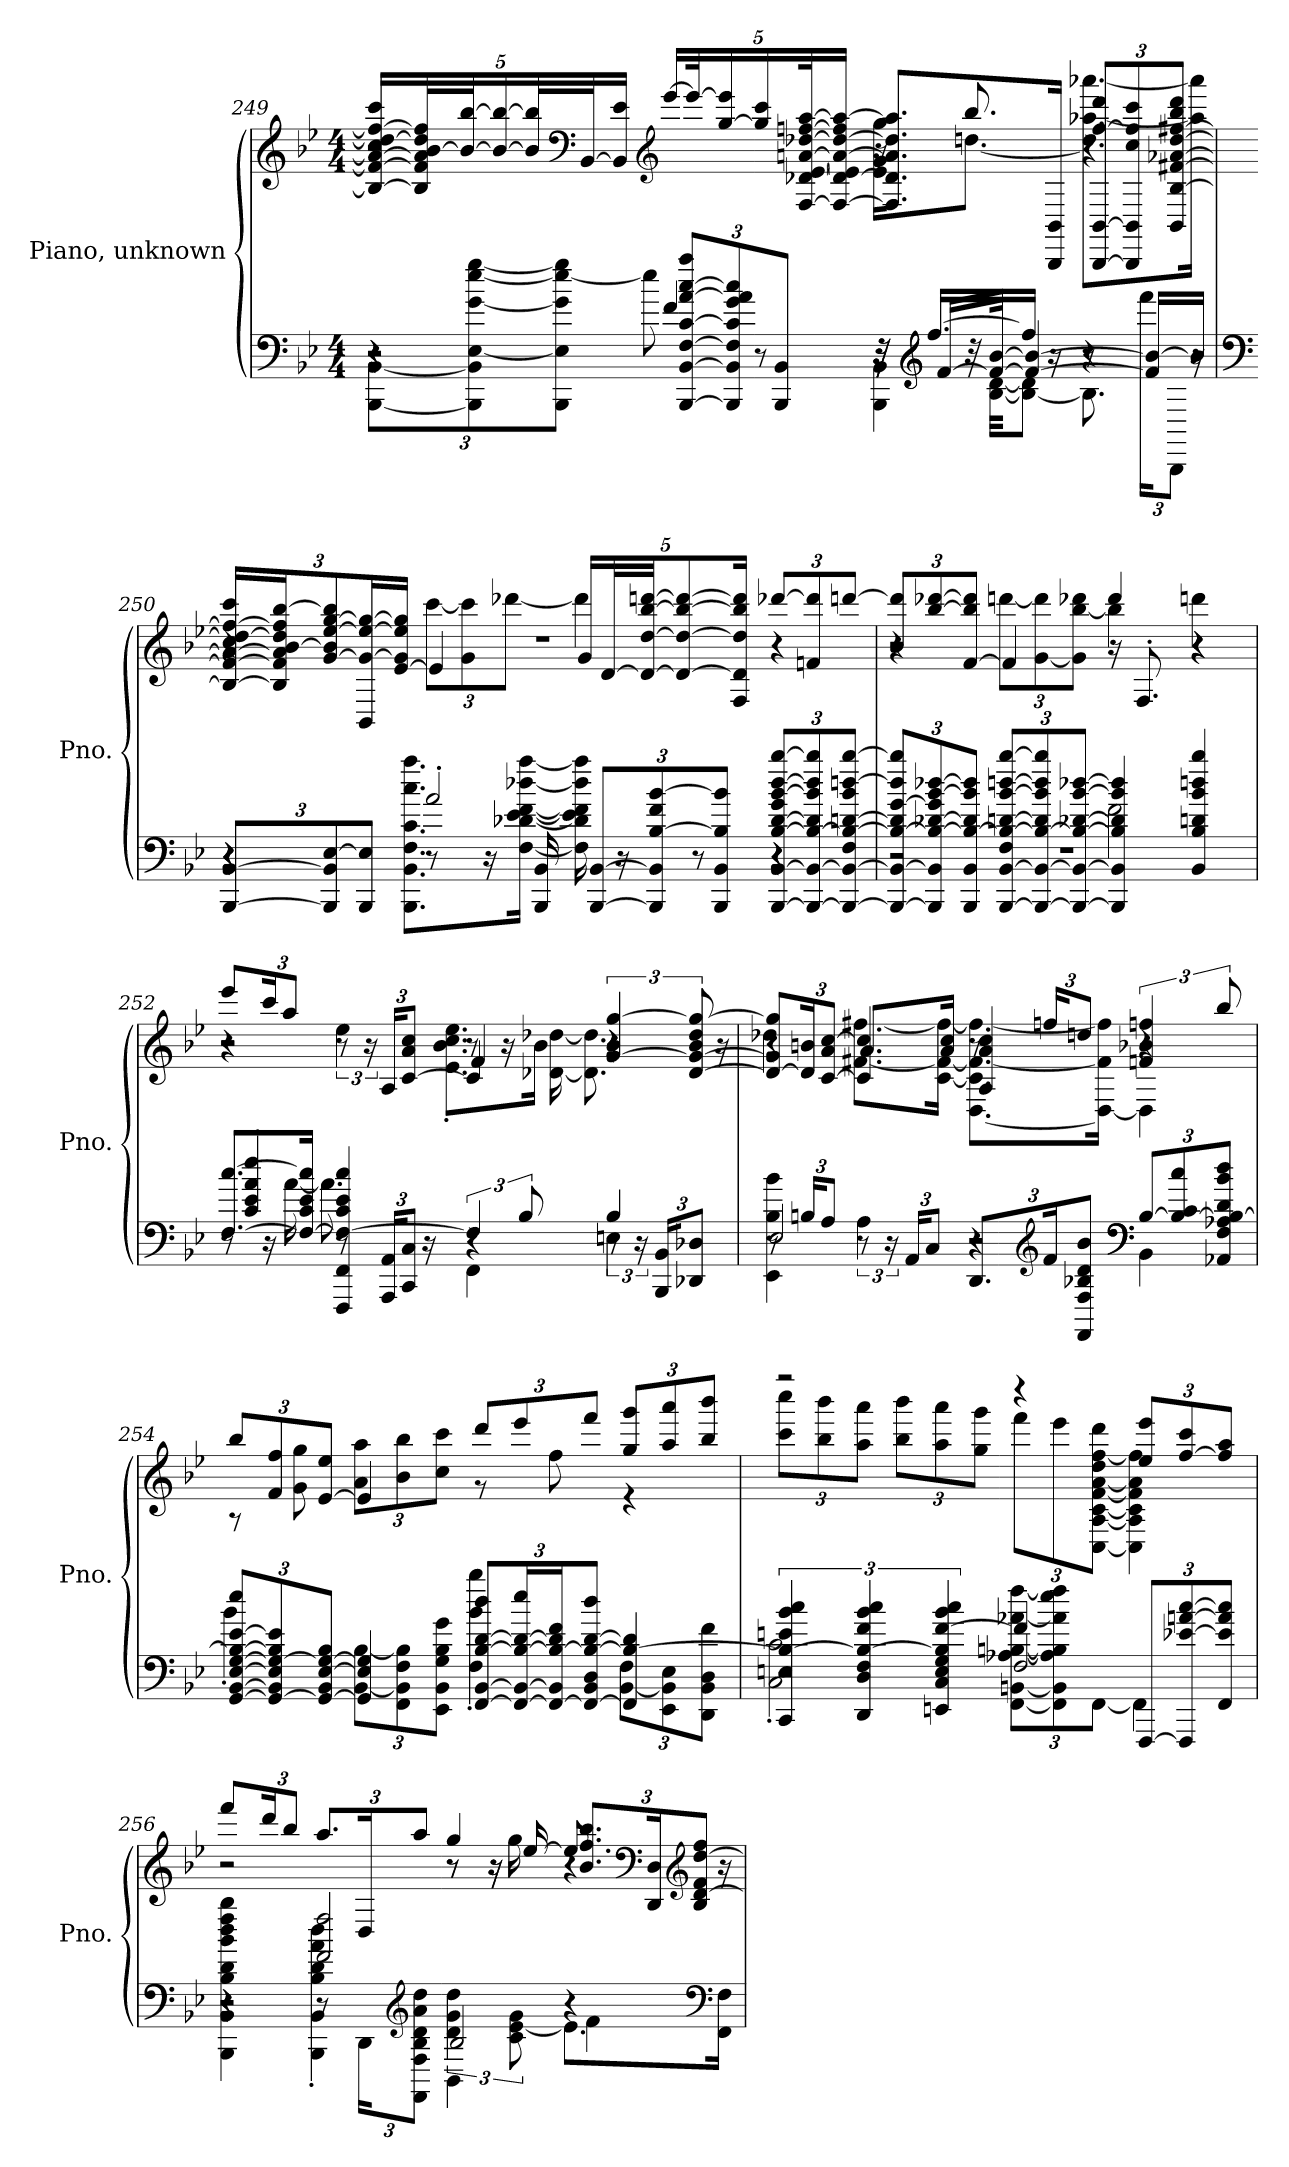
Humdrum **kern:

**kern	**kern
*part1	*part1
*staff2	*staff1
*I"Piano, unknown	*
*I'Pno.	*
!!LO:LB:g=z
*clefF4	*clefG2
*k[b-e-]	*k[b-e-]
*M4/4	*M4/4
=249	=249
*^	*^
*	*^	*	*^
*	*	*^	*	*	*
*	*	*	*Xbrackettup	*	*	*Xbrackettup
4r	2r	4r	[12BBB-\ [12BB-\L	2r	2r	20B-/_ 20f#/_ 20a-/_ 20cc/ 20dd/_ 20ff#/_ 20ccc/LL
.	.	.	.	.	.	40B-/] 40f#/] 40a-/] [40b-/ 40dd/] 40ff#/]L
.	.	.	.	.	.	40b-/_ [40bb-/J
.	.	.	12BBB-\] 12BB-\] [12E-\ [12g\ [12ee-\ [12gg\	.	.	.
.	.	.	.	.	.	20b-/_ 20bb-/_
.	.	.	.	.	.	40b-/] 40bb-/]L
.	.	.	12BBB-\ 12E-\] 12g\] 12ee-\_ 12gg\]J	.	.	.
*	*	*	*	*clefF4	*	*
.	.	.	.	.	.	[40BB-/J
.	.	.	.	.	.	20BB-/] 20e-/JJ
*	*	*	*	*clefG2	*	*
4f/	.	[12BBB-/ [12BB-/ [12F/ [12c/ [12a/ [12cc/ 12aa/L	8ee-\]	.	.	[20eee-/LL
.	.	.	.	.	.	40eee-/K_
.	.	.	.	.	.	[20gg/ 20eee-/]
.	.	12BBB-/] 12BB-/] 12F/] 12c/] 12g/ 12a/] 12cc/]	.	.	.	.
.	.	.	8r	.	.	20gg/] 20ccc/
.	.	12BBB-/ 12BB-/J	.	.	.	.
.	.	.	.	.	.	[40F/ [40d-X/ [40e-/ [40an/ [40dd-X/ [40ffn/ [40aa/K
.	.	.	.	.	.	20F/_ 20d-/_ 20e-/] 20a/_ 20dd-/_ 20ff/] 20aa/_JJ
32r	16r	32r	4BBB-\ 4BB-\	16r	16e-\ 16g\ 16gg\KL	8.F/] 8.d-/] 8.a/] 8.dd-/] 8.aa/]L
*clefG2	*	*	*	*	*	*
[16.ff/LL	.	[16f/LL	.	.	.	.
.	32r	.	.	8.bb-/	[8.ddn\J	.
.	[32B-\ [32d\KKL	32f/_ [32b-/JJk	.	.	.	.
16ff/JJ]	8B-\_ 8d\]J	4f/_ 4b-/_	.	.	.	.
16r	.	.	.	.	.	16BBB-/ 16BB-/Jk
4r	8.B-\]	.	8r	4r	8.dd\] [8.aa-X\ [8.aaa-X\L	[12BBB-/ [12BB-/ [12ff/ 12ddd/L
.	.	.	.	.	.	12BBB-/] 12BB-/] 12cc/ 12ff/] 12ccc/
.	.	16f/] 16b-/_LL	24fff\KL	.	.	.
.	.	.	12BBB-\J	.	.	12BB-/ [12B-/ [12f#X/ [12a-X/ [12dd/ [12ff#X/ 12bb-/ 12ddd/J
.	16r	16b-/JJ]	.	.	16aa-\] 16aaa-\]Jk	.
*v	*v	*v	*v	*	*	*
!!LO:PB:g=z	!!	!!
=250	=250	=250	=250
*clefF4	*	*	*
*^	*	*	*
*	*^	*	*	*
4r	4r	[12BBB-/ [12BB-/L	1r	4r	24B-/_ 24f#/_ 24a-/_ 24cc/ 24dd/_ 24ff#/_ 24ccc/LL
.	.	.	.	.	24B-/] 24f#/] 24a-/] [24b-/ 24dd/] 24ff#/] [24bb-/J
.	.	12BBB-/] 12BB-/] [12E-/	.	.	[12g/ 12b-/] [12ee-/ [12gg/ 12bb-/]
.	.	12BBB-/ 12E-/]J	.	.	24BB-/ 24g/_ 24ee-/_ 24gg/_L
.	.	.	.	.	[24e-/ 24g/] 24ee-/] 24gg/]JJ
2a'/	8.BBB-\ 8.BB-\ 8.F\ 8.c\ 8.cc\ 8.aa\L	8r	.	[12ccc\L	4e-/]
.	.	.	.	12g\ 12ccc\]	.
.	.	16r	.	.	.
.	.	.	.	[12ddd-X\J	.
.	[16F\ [16d-X\ [16e-\ [16f\ [16dd-X\ [16aa\Jk	16BBB-/ 16BB-/	.	.	.
.	16F\] 16d-\] 16e-\] 16f\] 16dd-\] 16aa\]	[12BBB-/ [12BB-/L	.	4ddd-\]	20g/LL
.	.	.	.	.	[40d/L
.	16r	.	.	.	.
.	.	.	.	.	40d/_ [40dd/ [40bb-/ [40dddn/JJ
.	.	12BBB-/] 12BB-/] [12B-/ 12f/ [12b-/	.	.	.
.	.	.	.	.	10d/_ 10dd/_ 10bb-/_ 10ddd/_
.	8r	.	.	.	.
.	.	12BBB-/ 12BB-/ 12B-/] 12b-/]J	.	.	.
.	.	.	.	.	20F/ 20d/] 20dd/] 20bb-/] 20ddd/]Jk
4r	4r	[12BBB-/ [12BB-/ [12B-/ [12d-/ 12g/ [12b-/ [12dd-/ [12bb-/L	.	4r	[12ddd-X/L
.	.	12BBB-/_ 12BB-/_ 12B-/_ 12d-/] 12b-/] 12dd-/] 12bb-/]	.	.	12fn/ 12ddd-/]
.	.	12BBB-/_ 12BB-/_ 12F/ 12B-/_ [12dn/ 12b-/ [12ddn/ [12bb-/J	.	.	[12dddn/J
!!LO:LB:g=z	!!	!!
=251	=251	=251	=251	=251	=251
1r	2r	12BBB-/_ 12BB-/_ 12B-/_ 12d/] [12g/ 12dd/] 12bb-/]L	2r	4r	12b-/ 12ddd/]L
.	.	12BBB-/] 12BB-/] 12B-/_ [12d-X/ 12g/] [12b-/ [12dd-X/	.	.	[12bb-/ [12ddd-X/
.	.	12BBB-/ 12BB-/ 12B-/_ 12d-/] 12b-/] 12dd-/]J	.	.	[12f/ 12bb-/] 12ddd-/]J
.	.	[12BBB-/ [12BB-/ 12F/ 12B-/_ [12dn/ [12b-/ [12ddn/ [12bb-/L	.	[12dddn\L	4f/]
.	.	12BBB-/_ 12BB-/_ 12B-/_ 12d/] 12b-/] 12dd/] 12bb-/]	.	[12g\ 12ddd\]	.
.	.	12BBB-/_ 12BB-/_ 12B-/_ [12d-X/ [12b-/ [12dd-X/J	.	12g\] [12bb-\ 12ddd-X\J	.
.	2f\	4BBB-/] 4BB-/] 4B-/] 4d-/] 4b-/] 4dd-/]	4ddd-/	4bb-\]	16r
.	.	.	.	.	8.F'/
.	.	4BB-/ 4B-/ 4dn/ 4b-/ 4ddn/ 4bb-/	4r	4dddn\	4r
=252	=252	=252	=252	=252	=252
*	*	*	*	*	*^
[8.F/ [8.cc/L	8r	4c/' 4e-/' 4a/' 4ee-/'	8eee-/L	4r	2r	2r
.	16r	.	24ccc/K	.	.	.
.	.	.	12aa/J	.	.	.
16F/_ 16c/ 16e-/ 16cc/]Jk	[16a\	.	.	.	.	.
*	*	*	*brackettup	*	*	*
4FFF/ 4FF/ 4F/_ 4c/ 4e-/ 4cc/	8.a\]	8r	12r	4ee-\	.	.
.	.	.	24r	.	.	.
.	.	24AAA/ 24AA/KL	24A/KL	.	.	.
.	.	12CC/ 12C/J	[12c/ 12a/ 12cc/J	.	.	.
.	16r	.	.	.	.	.
*	*	*brackettup	*	*	*	*
4F/]	4FF\	6r	4c/]	8.e-\' 8.b-\' 8.cc\' 8.ee-\'L	4f/	8r
.	.	.	.	.	.	16r
.	.	12B-/	.	.	.	.
.	.	.	.	16b-\Jk	.	[16d-X\ [16dd-X\
4B-/	4En\	12r	[6g/ 6b-/ [6gg/	4r	4r	8.d-\] 8.dd-\]
.	.	24r	.	.	.	.
.	.	24BBB-/ 24BB-/KL	.	.	.	.
.	.	12DD-X/ 12D-X/J	[12d-/ 12g/_ 12b-/ 12dd-/ 12gg/_	.	.	.
.	.	.	.	.	.	16r
*	*	*	*	*	*v	*v
!!LO:LB:g=z
=253	=253	=253	=253	=253	=253
8r	4EE-\ 4B-\ 4b-\	2E-/	8d-/_ 8g/] 8gg/]L	4dd-X\	4r
*Xbrackettup	*	*	*Xbrackettup	*	*
24Bn/KL	.	.	24d-/] 24bn/K	.	.
12A/J	.	.	[12c/ 12a/ [12cc/J	.	.
*brackettup	*	*	*	*	*
12r	4A\	.	4c/] 4cc/]	[8.f#X\ [8.ff#X\L	8.a/L
24r	.	.	.	.	.
24AA/KL	.	.	.	.	.
12C/J	.	.	.	.	.
.	.	.	.	[16c\ 16f#\_ 16ff#\_Jk	16a/ 16cc/Jk
*Xbrackettup	*	*	*	*	*
12.DD/L	4r	2r	8r	[8.D\ 8.c\] 8.f#\_ 8.ff#\_L	4A/ 4a/ 4cc/
*clefG2	*	*	*	*	*
24f/K	.	.	24ffn/KL	.	.
12FF/ 12F/ 12B-X/ 12d/ 12b-/J	.	.	12ddn/J	.	.
.	.	.	.	16D\_ 16f#\] 16ff#\]Jk	.
*clefF4	*	*	*	*	*
*	*	*	*brackettup	*	*
[12B-/L	4BB-\	.	6fn/ 6b-X/ 6ffn/	4D\]	4r
12B-/_ 12c/ 12cc/	.	.	.	.	.
12AA-X/ 12F/ 12A-X/ 12B-/_ 12d/ 12b-/ 12dd/J	.	.	12bb-/	.	.
*	*v	*v	*	*	*
*	*	*v	*v	*v
!!LO:LB:g=z
=254	=254	=254
*	*	*Xbrackettup
*	*	*^
[12GG/ [12BB-/ [12E-/ [12G/ 12B-/_ [12e-/ 12ee-/L	4b-'\	12bb-/L	8r
12GG/_ 12BB-/] 12E-/] 12G/_ 12B-/] 12e-/]	.	12f/ 12ff/	.
.	.	.	8g\ 8gg\
12GG/_ 12BB-/ [12E-/ 12G/_ 12B-/J	.	[12e-/ 12ee-/J	.
4GG/] 4E-/] 4G/]	[12BB-\ [12B-\L	4e-/]	12a\ 12aa\L
.	12FF\ 12BB-\] 12F\ 12B-\]	.	12b-\ 12bb-\
.	12EE-\ 12BB-\ 12G\ 12B-\ 12g\J	.	12cc\ 12ccc\J
[12FF/ [12BB-/ [12B-/ [12d/ 12dd/L	4F\' 4b-\' 4bb-\'	12ddd/L	8r
24FF/_ 24BB-/_ 24B-/_ 24d/_ 24ee-/L	.	12eee-/	.
24FF/_ 24BB-/] 24B-/_ 24d/] 24f/J	.	.	8ff\
12FF/_ 12BB-/ 12D/ 12B-/_ [12d/ 12dd/J	.	12fff/J	.
4FF/] 4B-/_ 4d/]	[12BB-\ 12F\L	12gg/ 12ggg/L	4r
.	12EE-\ 12BB-\] 12E-\	12aa/ 12aaa/	.
.	12DD\ 12BB-\ 12D\ 12f\J	12bb-/ 12bbb-/J	.
*v	*v	*	*
=255	=255	=255
*brackettup	*	*
*^	*	*
*	*^	*	*
6CC/ 6En/ 6B-/_ 6en/ 6b-/ 6cc/	2C\' 2c\'	2r	2r	12ccc\ 12cccc\L
.	.	.	.	12bb-\ 12bbb-\
6DD/ 6D/ 6F/ 6B-/_ 6f/ 6b-/ 6cc/	.	.	.	12aa\ 12aaa\J
.	.	.	.	12bb-\ 12bbb-\L
6EEn/ 6C/ 6E/ 6G/ 6B-/] [6f/ 6b-/ 6cc/	.	.	.	12aa\ 12aaa\
.	.	.	.	12gg\ 12ggg\J
*	*Xbrackettup	*	*	*
4f/]	[12FF\ [12BBn\ [12A-X\ [12Bn\ [12a-X\ [12ff\L	2F/	4r	12fff\L
.	12FF\] 12BB\] 12A-\] 12B\] 12a-\] 12ee-\ 12ff\]	.	.	12eee-\
.	[12FF\J	.	.	[12C\ [12A\ [12c\ [12f\ [12a\ 12dd\ [12ff\ 12ddd\J
[12FFF/L	4FF\]	.	12ee-/ 12eee-/L	4C\] 4A\] 4c\] 4f\] 4a\] 4ff\]
12FFF/] [12e-X/ [12an/ [12cc/	.	.	[12ff/ 12ccc/	.
12FF/ 12e-/] 12a/] 12cc/]J	.	.	12ff/] 12aa/J	.
!!LO:LB:g=z
=256	=256	=256	=256	=256
*	*	*^	*	*^
4r	4BBB-\ 4BB-\ 4B-\ 4d\ 4b-\ 4dd\ 4ff\ 4bb-\	2r	4r	2r	2r	8fff/L
.	.	.	.	.	.	24ddd/K
.	.	.	.	.	.	12bb-/J
2f/ 2ff/	8r	.	4BBB-\' 4BB-\' 4B-\' 4d\' 4a\' 4dd\'	.	.	12.aa/L
.	24DD\KL	.	.	.	.	24D/K
*clefG2	*	*	*	*	*	*
.	12FF\ 12F\ 12B-\ 12d\ 12a\ 12dd\J	.	.	.	.	12aa/J
*	*brackettup	*	*	*	*	*
.	6d\ 6g\ 6dd\	2B-/	4BB-\	8r	8r	4gg/
.	.	.	.	16r	16r	.
.	12c\ [12e-\ 12g\	.	.	.	.	.
.	.	.	.	[16ee-/	16gg\	.
4r	8.e-\L]	.	4f\	8.ee-/]	4r	12.b-/ 12.ff/ 12.bb-/L
*	*	*	*	*clefF4	*	*
.	.	.	.	.	.	24DD/ 24D/K
*	*	*	*	*clefG2	*	*
.	.	.	.	.	.	12B-/ [12d/ 12f/ [12dd/ 12ff/J
*clefF4	*	*	*	*	*	*
.	16FF\ 16F\Jk	.	.	16r	.	.
*v	*v	*v	*v	*	*	*
*	*v	*v	*v
=	=
*-	*-
